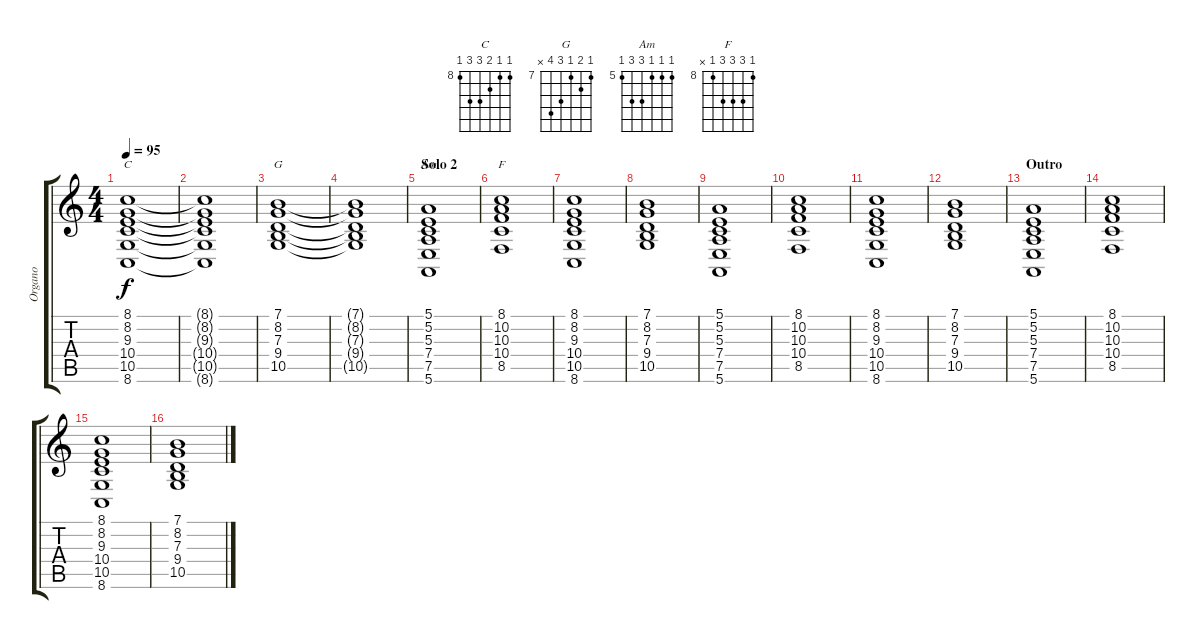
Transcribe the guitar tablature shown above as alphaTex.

\track ("Organo" "Organo") {instrument percussiveorgan}
\staff {score tabs}
\tuning (E4 B3 G3 D3 A2 E2) {hide}
\chord ("C" 8 8 9 10 10 8) {firstfret 8}
\chord ("G" 7 8 7 9 10 x) {firstfret 7}
\chord ("Am" 5 5 5 7 7 5) {firstfret 5}
\chord ("F" 8 10 10 10 8 x) {firstfret 8}
\ts (4 4)
\tempo 95
\clef g2
\ks c
(8.1 8.2 9.3 10.4 10.5 8.6).1{ch "C" dy f} |
(8.1{t} 8.2{t} 9.3{t} 10.4{t} 10.5{t} 8.6{t}).1 |
(7.1 8.2 7.3 9.4 10.5).1{ch "G"} |
(7.1{t} 8.2{t} 7.3{t} 9.4{t} 10.5{t}).1 |
\section ("" "Solo 2")
(5.1 5.2 5.3 7.4 7.5 5.6).1{ch "Am"} |
(8.1 10.2 10.3 10.4 8.5).1{ch "F"} |
(8.1 8.2 9.3 10.4 10.5 8.6).1 |
(7.1 8.2 7.3 9.4 10.5).1 |
(5.1 5.2 5.3 7.4 7.5 5.6).1 |
(8.1 10.2 10.3 10.4 8.5).1 |
(8.1 8.2 9.3 10.4 10.5 8.6).1 |
(7.1 8.2 7.3 9.4 10.5).1 |
\section ("" "Outro")
(5.1 5.2 5.3 7.4 7.5 5.6).1 |
(8.1 10.2 10.3 10.4 8.5).1 |
(8.1 8.2 9.3 10.4 10.5 8.6).1 |
(7.1 8.2 7.3 9.4 10.5).1
